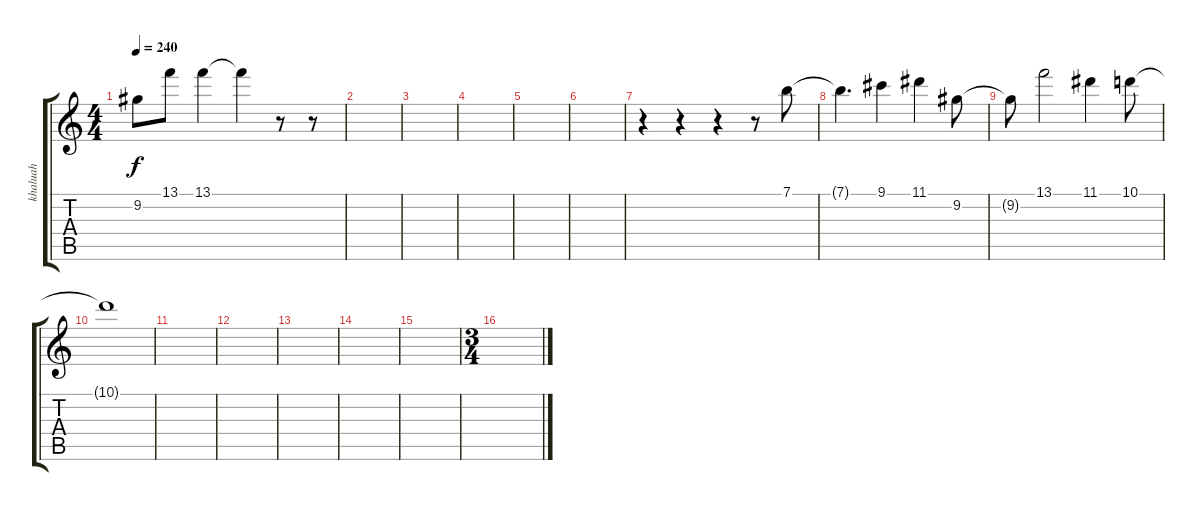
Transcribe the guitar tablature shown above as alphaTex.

\track ("khaluah" "khaluah") {instrument overdrivenguitar}
\staff {score tabs}
\tuning (E4 B3 G3 D3 A2 E2) {hide}
\ts (4 4)
\tempo 240
\clef g2
\ks c
9.2{t}.8{dy f} 13.1.8 13.1.4 13.1{t}.4 r.8 r.8 |
|
|
|
|
|
r.4 r.4 r.4 r.8 7.1.8 |
7.1{t}.4{d} 9.1.4 11.1.4 9.2.8 |
9.2{t}.8 13.1.2 11.1.4 10.1.8 |
10.1{t}.1 |
|
|
|
|
|
\ts (3 4)
